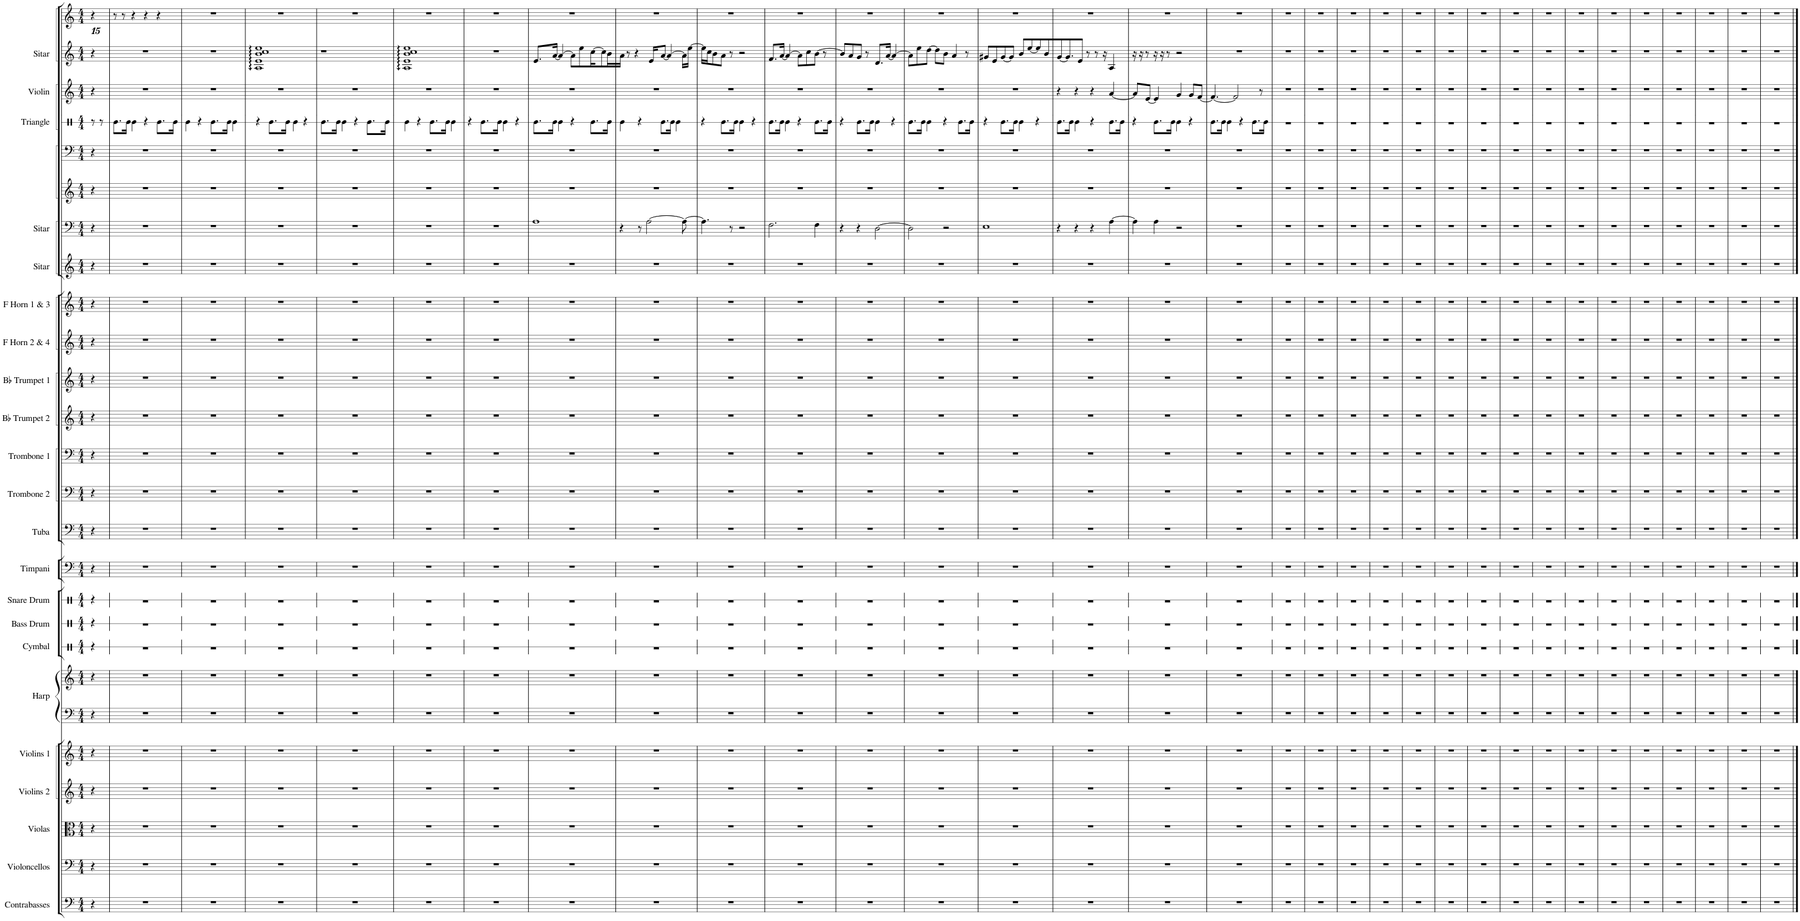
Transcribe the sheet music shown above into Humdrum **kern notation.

**kern	**kern	**kern	**kern	**kern	**kern	**kern	**kern	**kern	**kern	**kern	**kern	**kern	**kern	**kern	**kern	**kern	**kern	**kern	**kern	**kern	**kern	**kern	**kern	**kern	**kern
*part25	*part24	*part23	*part22	*part21	*part20	*part20	*part19	*part18	*part17	*part16	*part15	*part14	*part13	*part12	*part11	*part10	*part9	*part8	*part7	*part6	*part5	*part4	*part3	*part2	*part1
*staff26	*staff25	*staff24	*staff23	*staff22	*staff21	*staff20	*staff19	*staff18	*staff17	*staff16	*staff15	*staff14	*staff13	*staff12	*staff11	*staff10	*staff9	*staff8	*staff7	*staff6	*staff5	*staff4	*staff3	*staff2	*staff1
*I"Contrabasses	*I"Violoncellos	*I"Violas	*I"Violins 2	*I"Violins 1	*I"Harp	*	*I"Cymbal	*I"Bass Drum	*I"Snare Drum	*I"Timpani	*I"Tuba	*I"Trombone 2	*I"Trombone 1	*I"Bb Trumpet 2	*I"Bb Trumpet 1	*I"F Horn 2 &amp; 4	*I"F Horn 1 &amp; 3	*I"Sitar	*I"Sitar	*I"Bb Clarinet 2	*I"Bb Clarinet 1	*I"Triangle	*I"Violin	*I"Sitar	*I"Flute 1
*I'Cbs.	*I'Vcs.	*I'Vlas.	*I'Vlns. 2	*I'Vlns. 1	*I'Hrp.	*	*I'Cym.	*I'B. Dr.	*I'Sn. Dr.	*I'Timp.	*I'Tba.	*I'Tbn. 2	*I'Tbn. 1	*I'Bb Tpt. 2	*I'Bb Tpt. 1	*I'F Hn. 2 4	*I'F Hn. 1 3	*I'Si.	*I'Si.	*I'Bb Cl. 2	*I'Bb Cl. 1	*I'Trgl.	*I'Vln.	*I'Si.	*I'Fl. 1
*	*	*	*	*	*	*	*stria1	*stria1	*stria1	*	*	*	*	*	*	*	*	*	*	*	*	*stria1	*	*	*
*clefF4	*clefF4	*clefC3	*clefG2	*clefG2	*clefF4	*clefG2	*clefX	*clefX	*clefX	*clefF4	*clefF4	*clefF4	*clefF4	*clefG2	*clefG2	*clefG2	*clefG2	*clefG2	*clefF4	*clefG2	*clefF4	*clefX	*clefG2	*clefG2	*clefG2
*Trd7c12	*	*	*	*	*	*	*	*	*	*	*	*	*	*Trd1c2	*Trd1c2	*Trd4c7	*Trd4c7	*	*	*Trd1c2	*Trd1c2	*	*	*	*
*k[]	*k[]	*k[]	*k[]	*k[]	*k[]	*k[]	*k[]	*k[]	*k[]	*k[]	*k[]	*k[]	*k[]	*k[]	*k[]	*k[]	*k[]	*k[]	*k[]	*k[]	*k[]	*k[]	*k[]	*k[]	*k[]
*M4/4	*M4/4	*M4/4	*M4/4	*M4/4	*M4/4	*M4/4	*M4/4	*M4/4	*M4/4	*M4/4	*M4/4	*M4/4	*M4/4	*M4/4	*M4/4	*M4/4	*M4/4	*M4/4	*M4/4	*M4/4	*M4/4	*M4/4	*M4/4	*M4/4	*M4/4
*	*	*	*	*	*	*	*	*	*	*	*	*	*	*	*	*	*	*	*	*	*	*	*	*	*15ba
=	=	=	=	=	=	=	=	=	=	=	=	=	=	=	=	=	=	=	=	=	=	=	=	=	=
4r	4r	4r	4r	4r	4r	4r	4r	4r	4r	4r	4r	4r	4r	4r	4r	4r	4r	4r	4r	4r	4r	8r	4r	4r	4r
.	.	.	.	.	.	.	.	.	.	.	.	.	.	.	.	.	.	.	.	.	.	8r	.	.	.
=1	=1	=1	=1	=1	=1	=1	=1	=1	=1	=1	=1	=1	=1	=1	=1	=1	=1	=1	=1	=1	=1	=1	=1	=1	=1
*	*	*	*	*	*	*	*	*	*	*	*	*	*	*	*	*	*	*	*	*	*	*	*	*	*X15ba
1r	1r	1r	1r	1r	1r	1r	1r	1r	1r	1r	1r	1r	1r	1r	1r	1r	1r	1r	1r	1r	1r	8.Re\L	1r	1r	8r
.	.	.	.	.	.	.	.	.	.	.	.	.	.	.	.	.	.	.	.	.	.	.	.	.	8r
.	.	.	.	.	.	.	.	.	.	.	.	.	.	.	.	.	.	.	.	.	.	16Re\JL	.	.	.
.	.	.	.	.	.	.	.	.	.	.	.	.	.	.	.	.	.	.	.	.	.	4Re\	.	.	4r
.	.	.	.	.	.	.	.	.	.	.	.	.	.	.	.	.	.	.	.	.	.	4r	.	.	4r
.	.	.	.	.	.	.	.	.	.	.	.	.	.	.	.	.	.	.	.	.	.	8.Re\L	.	.	4r
.	.	.	.	.	.	.	.	.	.	.	.	.	.	.	.	.	.	.	.	.	.	16Re\Jk	.	.	.
=2	=2	=2	=2	=2	=2	=2	=2	=2	=2	=2	=2	=2	=2	=2	=2	=2	=2	=2	=2	=2	=2	=2	=2	=2	=2
1r	1r	1r	1r	1r	1r	1r	1r	1r	1r	1r	1r	1r	1r	1r	1r	1r	1r	1r	1r	1r	1r	4Re\	1r	1r	1r
.	.	.	.	.	.	.	.	.	.	.	.	.	.	.	.	.	.	.	.	.	.	4r	.	.	.
.	.	.	.	.	.	.	.	.	.	.	.	.	.	.	.	.	.	.	.	.	.	8.Re\L	.	.	.
.	.	.	.	.	.	.	.	.	.	.	.	.	.	.	.	.	.	.	.	.	.	16Re\Jk	.	.	.
.	.	.	.	.	.	.	.	.	.	.	.	.	.	.	.	.	.	.	.	.	.	4Re\	.	.	.
=3	=3	=3	=3	=3	=3	=3	=3	=3	=3	=3	=3	=3	=3	=3	=3	=3	=3	=3	=3	=3	=3	=3	=3	=3	=3
1r	1r	1r	1r	1r	1r	1r	1r	1r	1r	1r	1r	1r	1r	1r	1r	1r	1r	1r	1r	1r	1r	4r	1r	1A:: 1e:: 1b:: 1cc:: 1ee::	1r
.	.	.	.	.	.	.	.	.	.	.	.	.	.	.	.	.	.	.	.	.	.	8.Re\L	.	.	.
.	.	.	.	.	.	.	.	.	.	.	.	.	.	.	.	.	.	.	.	.	.	16Re\Jk	.	.	.
.	.	.	.	.	.	.	.	.	.	.	.	.	.	.	.	.	.	.	.	.	.	4Re\	.	.	.
.	.	.	.	.	.	.	.	.	.	.	.	.	.	.	.	.	.	.	.	.	.	4r	.	.	.
=4	=4	=4	=4	=4	=4	=4	=4	=4	=4	=4	=4	=4	=4	=4	=4	=4	=4	=4	=4	=4	=4	=4	=4	=4	=4
1r	1r	1r	1r	1r	1r	1r	1r	1r	1r	1r	1r	1r	1r	1r	1r	1r	1r	1r	1r	1r	1r	8.Re\L	1r	1r	1r
.	.	.	.	.	.	.	.	.	.	.	.	.	.	.	.	.	.	.	.	.	.	16Re\Jk	.	.	.
.	.	.	.	.	.	.	.	.	.	.	.	.	.	.	.	.	.	.	.	.	.	4Re\	.	.	.
.	.	.	.	.	.	.	.	.	.	.	.	.	.	.	.	.	.	.	.	.	.	4r	.	.	.
.	.	.	.	.	.	.	.	.	.	.	.	.	.	.	.	.	.	.	.	.	.	8.Re\L	.	.	.
.	.	.	.	.	.	.	.	.	.	.	.	.	.	.	.	.	.	.	.	.	.	16Re\Jk	.	.	.
=5	=5	=5	=5	=5	=5	=5	=5	=5	=5	=5	=5	=5	=5	=5	=5	=5	=5	=5	=5	=5	=5	=5	=5	=5	=5
1r	1r	1r	1r	1r	1r	1r	1r	1r	1r	1r	1r	1r	1r	1r	1r	1r	1r	1r	1r	1r	1r	4Re\	1r	1A:: 1e:: 1b:: 1cc:: 1ee::	1r
.	.	.	.	.	.	.	.	.	.	.	.	.	.	.	.	.	.	.	.	.	.	4r	.	.	.
.	.	.	.	.	.	.	.	.	.	.	.	.	.	.	.	.	.	.	.	.	.	8.Re\L	.	.	.
.	.	.	.	.	.	.	.	.	.	.	.	.	.	.	.	.	.	.	.	.	.	16Re\Jk	.	.	.
.	.	.	.	.	.	.	.	.	.	.	.	.	.	.	.	.	.	.	.	.	.	4Re\	.	.	.
=6	=6	=6	=6	=6	=6	=6	=6	=6	=6	=6	=6	=6	=6	=6	=6	=6	=6	=6	=6	=6	=6	=6	=6	=6	=6
1r	1r	1r	1r	1r	1r	1r	1r	1r	1r	1r	1r	1r	1r	1r	1r	1r	1r	1r	1r	1r	1r	4r	1r	1r	1r
.	.	.	.	.	.	.	.	.	.	.	.	.	.	.	.	.	.	.	.	.	.	8.Re\L	.	.	.
.	.	.	.	.	.	.	.	.	.	.	.	.	.	.	.	.	.	.	.	.	.	16Re\Jk	.	.	.
.	.	.	.	.	.	.	.	.	.	.	.	.	.	.	.	.	.	.	.	.	.	4Re\	.	.	.
.	.	.	.	.	.	.	.	.	.	.	.	.	.	.	.	.	.	.	.	.	.	4r	.	.	.
=7	=7	=7	=7	=7	=7	=7	=7	=7	=7	=7	=7	=7	=7	=7	=7	=7	=7	=7	=7	=7	=7	=7	=7	=7	=7
1r	1r	1r	1r	1r	1r	1r	1r	1r	1r	1r	1r	1r	1r	1r	1r	1r	1r	1r	1A	1r	1r	8.Re\L	1r	8.e/L	1r
.	.	.	.	.	.	.	.	.	.	.	.	.	.	.	.	.	.	.	.	.	.	16Re\Jk	.	[16a/Jk	.
.	.	.	.	.	.	.	.	.	.	.	.	.	.	.	.	.	.	.	.	.	.	4Re\	.	4a/_	.
.	.	.	.	.	.	.	.	.	.	.	.	.	.	.	.	.	.	.	.	.	.	4r	.	8a\L]	.
.	.	.	.	.	.	.	.	.	.	.	.	.	.	.	.	.	.	.	.	.	.	.	.	8ee\	.
.	.	.	.	.	.	.	.	.	.	.	.	.	.	.	.	.	.	.	.	.	.	8.Re\L	.	[16cc\K	.
.	.	.	.	.	.	.	.	.	.	.	.	.	.	.	.	.	.	.	.	.	.	.	.	8cc\]	.
.	.	.	.	.	.	.	.	.	.	.	.	.	.	.	.	.	.	.	.	.	.	16Re\Jk	.	16b\L	.
=8	=8	=8	=8	=8	=8	=8	=8	=8	=8	=8	=8	=8	=8	=8	=8	=8	=8	=8	=8	=8	=8	=8	=8	=8	=8
1r	1r	1r	1r	1r	1r	1r	1r	1r	1r	1r	1r	1r	1r	1r	1r	1r	1r	1r	4r	1r	1r	4Re\	1r	16a\JJ	1r
.	.	.	.	.	.	.	.	.	.	.	.	.	.	.	.	.	.	.	.	.	.	.	.	8r	.
.	.	.	.	.	.	.	.	.	.	.	.	.	.	.	.	.	.	.	.	.	.	.	.	4r	.
.	.	.	.	.	.	.	.	.	.	.	.	.	.	.	.	.	.	.	8r	.	.	4r	.	.	.
.	.	.	.	.	.	.	.	.	.	.	.	.	.	.	.	.	.	.	[2A\	.	.	.	.	.	.
.	.	.	.	.	.	.	.	.	.	.	.	.	.	.	.	.	.	.	.	.	.	.	.	16e/KL	.
.	.	.	.	.	.	.	.	.	.	.	.	.	.	.	.	.	.	.	.	.	.	8.Re\L	.	[8a/J	.
.	.	.	.	.	.	.	.	.	.	.	.	.	.	.	.	.	.	.	.	.	.	.	.	4a/_	.
.	.	.	.	.	.	.	.	.	.	.	.	.	.	.	.	.	.	.	.	.	.	16Re\Jk	.	.	.
.	.	.	.	.	.	.	.	.	.	.	.	.	.	.	.	.	.	.	.	.	.	4Re\	.	.	.
.	.	.	.	.	.	.	.	.	.	.	.	.	.	.	.	.	.	.	8A\_	.	.	.	.	16a\LL]	.
.	.	.	.	.	.	.	.	.	.	.	.	.	.	.	.	.	.	.	.	.	.	.	.	[16ee\JJ	.
=9	=9	=9	=9	=9	=9	=9	=9	=9	=9	=9	=9	=9	=9	=9	=9	=9	=9	=9	=9	=9	=9	=9	=9	=9	=9
1r	1r	1r	1r	1r	1r	1r	1r	1r	1r	1r	1r	1r	1r	1r	1r	1r	1r	1r	4.A\]	1r	1r	4r	1r	16ee\LL]	1r
.	.	.	.	.	.	.	.	.	.	.	.	.	.	.	.	.	.	.	.	.	.	.	.	16cc\J	.
.	.	.	.	.	.	.	.	.	.	.	.	.	.	.	.	.	.	.	.	.	.	.	.	8b\	.
.	.	.	.	.	.	.	.	.	.	.	.	.	.	.	.	.	.	.	.	.	.	8.Re\L	.	8a\J	.
.	.	.	.	.	.	.	.	.	.	.	.	.	.	.	.	.	.	.	8r	.	.	.	.	8r	.
.	.	.	.	.	.	.	.	.	.	.	.	.	.	.	.	.	.	.	.	.	.	16Re\Jk	.	.	.
.	.	.	.	.	.	.	.	.	.	.	.	.	.	.	.	.	.	.	2r	.	.	4Re\	.	2r	.
.	.	.	.	.	.	.	.	.	.	.	.	.	.	.	.	.	.	.	.	.	.	4r	.	.	.
=10	=10	=10	=10	=10	=10	=10	=10	=10	=10	=10	=10	=10	=10	=10	=10	=10	=10	=10	=10	=10	=10	=10	=10	=10	=10
1r	1r	1r	1r	1r	1r	1r	1r	1r	1r	1r	1r	1r	1r	1r	1r	1r	1r	1r	2.F\	1r	1r	8.Re\L	1r	8.f/L	1r
.	.	.	.	.	.	.	.	.	.	.	.	.	.	.	.	.	.	.	.	.	.	16Re\JL	.	[16a/Jk	.
.	.	.	.	.	.	.	.	.	.	.	.	.	.	.	.	.	.	.	.	.	.	4Re\	.	4a/_	.
.	.	.	.	.	.	.	.	.	.	.	.	.	.	.	.	.	.	.	.	.	.	4r	.	8a\L]	.
.	.	.	.	.	.	.	.	.	.	.	.	.	.	.	.	.	.	.	.	.	.	.	.	8cc\	.
.	.	.	.	.	.	.	.	.	.	.	.	.	.	.	.	.	.	.	4F\	.	.	8.Re\L	.	[8b\J	.
.	.	.	.	.	.	.	.	.	.	.	.	.	.	.	.	.	.	.	.	.	.	.	.	8r	.
.	.	.	.	.	.	.	.	.	.	.	.	.	.	.	.	.	.	.	.	.	.	16Re\Jk	.	.	.
=11	=11	=11	=11	=11	=11	=11	=11	=11	=11	=11	=11	=11	=11	=11	=11	=11	=11	=11	=11	=11	=11	=11	=11	=11	=11
1r	1r	1r	1r	1r	1r	1r	1r	1r	1r	1r	1r	1r	1r	1r	1r	1r	1r	1r	4r	1r	1r	4r	1r	8b/L]	1r
.	.	.	.	.	.	.	.	.	.	.	.	.	.	.	.	.	.	.	.	.	.	.	.	8a/	.
.	.	.	.	.	.	.	.	.	.	.	.	.	.	.	.	.	.	.	4r	.	.	8.Re\L	.	8g/J	.
.	.	.	.	.	.	.	.	.	.	.	.	.	.	.	.	.	.	.	.	.	.	.	.	8r	.
.	.	.	.	.	.	.	.	.	.	.	.	.	.	.	.	.	.	.	.	.	.	16Re\Jk	.	.	.
.	.	.	.	.	.	.	.	.	.	.	.	.	.	.	.	.	.	.	[2D\	.	.	4Re\	.	8.d/L	.
.	.	.	.	.	.	.	.	.	.	.	.	.	.	.	.	.	.	.	.	.	.	.	.	[16a/Jk	.
.	.	.	.	.	.	.	.	.	.	.	.	.	.	.	.	.	.	.	.	.	.	4r	.	4a/_	.
=12	=12	=12	=12	=12	=12	=12	=12	=12	=12	=12	=12	=12	=12	=12	=12	=12	=12	=12	=12	=12	=12	=12	=12	=12	=12
1r	1r	1r	1r	1r	1r	1r	1r	1r	1r	1r	1r	1r	1r	1r	1r	1r	1r	1r	2D\]	1r	1r	8.Re\L	1r	8a\L]	1r
.	.	.	.	.	.	.	.	.	.	.	.	.	.	.	.	.	.	.	.	.	.	.	.	8ee\	.
.	.	.	.	.	.	.	.	.	.	.	.	.	.	.	.	.	.	.	.	.	.	16Re\JL	.	.	.
.	.	.	.	.	.	.	.	.	.	.	.	.	.	.	.	.	.	.	.	.	.	4Re\	.	[8dd\J	.
.	.	.	.	.	.	.	.	.	.	.	.	.	.	.	.	.	.	.	.	.	.	.	.	8dd\L]	.
.	.	.	.	.	.	.	.	.	.	.	.	.	.	.	.	.	.	.	2r	.	.	4r	.	8b\J	.
.	.	.	.	.	.	.	.	.	.	.	.	.	.	.	.	.	.	.	.	.	.	.	.	4a/	.
.	.	.	.	.	.	.	.	.	.	.	.	.	.	.	.	.	.	.	.	.	.	8.Re\L	.	.	.
.	.	.	.	.	.	.	.	.	.	.	.	.	.	.	.	.	.	.	.	.	.	.	.	8r	.
.	.	.	.	.	.	.	.	.	.	.	.	.	.	.	.	.	.	.	.	.	.	16Re\Jk	.	.	.
=13	=13	=13	=13	=13	=13	=13	=13	=13	=13	=13	=13	=13	=13	=13	=13	=13	=13	=13	=13	=13	=13	=13	=13	=13	=13
1r	1r	1r	1r	1r	1r	1r	1r	1r	1r	1r	1r	1r	1r	1r	1r	1r	1r	1r	1E	1r	1r	4r	1r	8g#X/L	1r
.	.	.	.	.	.	.	.	.	.	.	.	.	.	.	.	.	.	.	.	.	.	.	.	8e/	.
.	.	.	.	.	.	.	.	.	.	.	.	.	.	.	.	.	.	.	.	.	.	8.Re\L	.	[8g#/	.
.	.	.	.	.	.	.	.	.	.	.	.	.	.	.	.	.	.	.	.	.	.	.	.	8g#/J]	.
.	.	.	.	.	.	.	.	.	.	.	.	.	.	.	.	.	.	.	.	.	.	16Re\Jk	.	.	.
.	.	.	.	.	.	.	.	.	.	.	.	.	.	.	.	.	.	.	.	.	.	4Re\	.	8b/L	.
.	.	.	.	.	.	.	.	.	.	.	.	.	.	.	.	.	.	.	.	.	.	.	.	[8ee/	.
.	.	.	.	.	.	.	.	.	.	.	.	.	.	.	.	.	.	.	.	.	.	4r	.	8ee/]	.
.	.	.	.	.	.	.	.	.	.	.	.	.	.	.	.	.	.	.	.	.	.	.	.	8b/	.
=14	=14	=14	=14	=14	=14	=14	=14	=14	=14	=14	=14	=14	=14	=14	=14	=14	=14	=14	=14	=14	=14	=14	=14	=14	=14
1r	1r	1r	1r	1r	1r	1r	1r	1r	1r	1r	1r	1r	1r	1r	1r	1r	1r	1r	4r	1r	1r	8.Re\L	4r	[8g/	1r
.	.	.	.	.	.	.	.	.	.	.	.	.	.	.	.	.	.	.	.	.	.	.	.	8.g/]	.
.	.	.	.	.	.	.	.	.	.	.	.	.	.	.	.	.	.	.	.	.	.	16Re\JL	.	.	.
.	.	.	.	.	.	.	.	.	.	.	.	.	.	.	.	.	.	.	4r	.	.	4Re\	4r	.	.
.	.	.	.	.	.	.	.	.	.	.	.	.	.	.	.	.	.	.	.	.	.	.	.	8e/J	.
.	.	.	.	.	.	.	.	.	.	.	.	.	.	.	.	.	.	.	.	.	.	.	.	8r	.
.	.	.	.	.	.	.	.	.	.	.	.	.	.	.	.	.	.	.	4r	.	.	4r	4r	.	.
.	.	.	.	.	.	.	.	.	.	.	.	.	.	.	.	.	.	.	.	.	.	.	.	8r	.
.	.	.	.	.	.	.	.	.	.	.	.	.	.	.	.	.	.	.	.	.	.	.	.	16r	.
.	.	.	.	.	.	.	.	.	.	.	.	.	.	.	.	.	.	.	[4A\	.	.	8.Re\L	[4a/	4A/	.
.	.	.	.	.	.	.	.	.	.	.	.	.	.	.	.	.	.	.	.	.	.	16Re\Jk	.	.	.
=15	=15	=15	=15	=15	=15	=15	=15	=15	=15	=15	=15	=15	=15	=15	=15	=15	=15	=15	=15	=15	=15	=15	=15	=15	=15
1r	1r	1r	1r	1r	1r	1r	1r	1r	1r	1r	1r	1r	1r	1r	1r	1r	1r	1r	4A\]	1r	1r	4r	8a/L]	16r	1r
.	.	.	.	.	.	.	.	.	.	.	.	.	.	.	.	.	.	.	.	.	.	.	.	16r	.
.	.	.	.	.	.	.	.	.	.	.	.	.	.	.	.	.	.	.	.	.	.	.	[8e/J	8r	.
.	.	.	.	.	.	.	.	.	.	.	.	.	.	.	.	.	.	.	4A\	.	.	8.Re\L	4e/]	16r	.
.	.	.	.	.	.	.	.	.	.	.	.	.	.	.	.	.	.	.	.	.	.	.	.	16r	.
.	.	.	.	.	.	.	.	.	.	.	.	.	.	.	.	.	.	.	.	.	.	.	.	8r	.
.	.	.	.	.	.	.	.	.	.	.	.	.	.	.	.	.	.	.	.	.	.	16Re\Jk	.	.	.
.	.	.	.	.	.	.	.	.	.	.	.	.	.	.	.	.	.	.	2r	.	.	4Re\	4g/	2r	.
.	.	.	.	.	.	.	.	.	.	.	.	.	.	.	.	.	.	.	.	.	.	4r	8g/L	.	.
.	.	.	.	.	.	.	.	.	.	.	.	.	.	.	.	.	.	.	.	.	.	.	[8f/J	.	.
=16	=16	=16	=16	=16	=16	=16	=16	=16	=16	=16	=16	=16	=16	=16	=16	=16	=16	=16	=16	=16	=16	=16	=16	=16	=16
1r	1r	1r	1r	1r	1r	1r	1r	1r	1r	1r	1r	1r	1r	1r	1r	1r	1r	1r	1r	1r	1r	8.Re\L	4.f/_	1r	1r
.	.	.	.	.	.	.	.	.	.	.	.	.	.	.	.	.	.	.	.	.	.	16Re\JL	.	.	.
.	.	.	.	.	.	.	.	.	.	.	.	.	.	.	.	.	.	.	.	.	.	4Re\	.	.	.
.	.	.	.	.	.	.	.	.	.	.	.	.	.	.	.	.	.	.	.	.	.	.	2f/]	.	.
.	.	.	.	.	.	.	.	.	.	.	.	.	.	.	.	.	.	.	.	.	.	4r	.	.	.
.	.	.	.	.	.	.	.	.	.	.	.	.	.	.	.	.	.	.	.	.	.	8.Re\L	.	.	.
.	.	.	.	.	.	.	.	.	.	.	.	.	.	.	.	.	.	.	.	.	.	.	8r	.	.
.	.	.	.	.	.	.	.	.	.	.	.	.	.	.	.	.	.	.	.	.	.	16Re\Jk	.	.	.
=17	=17	=17	=17	=17	=17	=17	=17	=17	=17	=17	=17	=17	=17	=17	=17	=17	=17	=17	=17	=17	=17	=17	=17	=17	=17
1r	1r	1r	1r	1r	1r	1r	1r	1r	1r	1r	1r	1r	1r	1r	1r	1r	1r	1r	1r	1r	1r	1r	1r	1r	1r
=18	=18	=18	=18	=18	=18	=18	=18	=18	=18	=18	=18	=18	=18	=18	=18	=18	=18	=18	=18	=18	=18	=18	=18	=18	=18
1r	1r	1r	1r	1r	1r	1r	1r	1r	1r	1r	1r	1r	1r	1r	1r	1r	1r	1r	1r	1r	1r	1r	1r	1r	1r
=19	=19	=19	=19	=19	=19	=19	=19	=19	=19	=19	=19	=19	=19	=19	=19	=19	=19	=19	=19	=19	=19	=19	=19	=19	=19
1r	1r	1r	1r	1r	1r	1r	1r	1r	1r	1r	1r	1r	1r	1r	1r	1r	1r	1r	1r	1r	1r	1r	1r	1r	1r
=20	=20	=20	=20	=20	=20	=20	=20	=20	=20	=20	=20	=20	=20	=20	=20	=20	=20	=20	=20	=20	=20	=20	=20	=20	=20
1r	1r	1r	1r	1r	1r	1r	1r	1r	1r	1r	1r	1r	1r	1r	1r	1r	1r	1r	1r	1r	1r	1r	1r	1r	1r
=21	=21	=21	=21	=21	=21	=21	=21	=21	=21	=21	=21	=21	=21	=21	=21	=21	=21	=21	=21	=21	=21	=21	=21	=21	=21
1r	1r	1r	1r	1r	1r	1r	1r	1r	1r	1r	1r	1r	1r	1r	1r	1r	1r	1r	1r	1r	1r	1r	1r	1r	1r
=22	=22	=22	=22	=22	=22	=22	=22	=22	=22	=22	=22	=22	=22	=22	=22	=22	=22	=22	=22	=22	=22	=22	=22	=22	=22
1r	1r	1r	1r	1r	1r	1r	1r	1r	1r	1r	1r	1r	1r	1r	1r	1r	1r	1r	1r	1r	1r	1r	1r	1r	1r
=23	=23	=23	=23	=23	=23	=23	=23	=23	=23	=23	=23	=23	=23	=23	=23	=23	=23	=23	=23	=23	=23	=23	=23	=23	=23
1r	1r	1r	1r	1r	1r	1r	1r	1r	1r	1r	1r	1r	1r	1r	1r	1r	1r	1r	1r	1r	1r	1r	1r	1r	1r
=24	=24	=24	=24	=24	=24	=24	=24	=24	=24	=24	=24	=24	=24	=24	=24	=24	=24	=24	=24	=24	=24	=24	=24	=24	=24
1r	1r	1r	1r	1r	1r	1r	1r	1r	1r	1r	1r	1r	1r	1r	1r	1r	1r	1r	1r	1r	1r	1r	1r	1r	1r
=25	=25	=25	=25	=25	=25	=25	=25	=25	=25	=25	=25	=25	=25	=25	=25	=25	=25	=25	=25	=25	=25	=25	=25	=25	=25
1r	1r	1r	1r	1r	1r	1r	1r	1r	1r	1r	1r	1r	1r	1r	1r	1r	1r	1r	1r	1r	1r	1r	1r	1r	1r
=26	=26	=26	=26	=26	=26	=26	=26	=26	=26	=26	=26	=26	=26	=26	=26	=26	=26	=26	=26	=26	=26	=26	=26	=26	=26
1r	1r	1r	1r	1r	1r	1r	1r	1r	1r	1r	1r	1r	1r	1r	1r	1r	1r	1r	1r	1r	1r	1r	1r	1r	1r
=27	=27	=27	=27	=27	=27	=27	=27	=27	=27	=27	=27	=27	=27	=27	=27	=27	=27	=27	=27	=27	=27	=27	=27	=27	=27
1r	1r	1r	1r	1r	1r	1r	1r	1r	1r	1r	1r	1r	1r	1r	1r	1r	1r	1r	1r	1r	1r	1r	1r	1r	1r
=28	=28	=28	=28	=28	=28	=28	=28	=28	=28	=28	=28	=28	=28	=28	=28	=28	=28	=28	=28	=28	=28	=28	=28	=28	=28
1r	1r	1r	1r	1r	1r	1r	1r	1r	1r	1r	1r	1r	1r	1r	1r	1r	1r	1r	1r	1r	1r	1r	1r	1r	1r
=29	=29	=29	=29	=29	=29	=29	=29	=29	=29	=29	=29	=29	=29	=29	=29	=29	=29	=29	=29	=29	=29	=29	=29	=29	=29
1r	1r	1r	1r	1r	1r	1r	1r	1r	1r	1r	1r	1r	1r	1r	1r	1r	1r	1r	1r	1r	1r	1r	1r	1r	1r
=30	=30	=30	=30	=30	=30	=30	=30	=30	=30	=30	=30	=30	=30	=30	=30	=30	=30	=30	=30	=30	=30	=30	=30	=30	=30
1r	1r	1r	1r	1r	1r	1r	1r	1r	1r	1r	1r	1r	1r	1r	1r	1r	1r	1r	1r	1r	1r	1r	1r	1r	1r
=31	=31	=31	=31	=31	=31	=31	=31	=31	=31	=31	=31	=31	=31	=31	=31	=31	=31	=31	=31	=31	=31	=31	=31	=31	=31
1r	1r	1r	1r	1r	1r	1r	1r	1r	1r	1r	1r	1r	1r	1r	1r	1r	1r	1r	1r	1r	1r	1r	1r	1r	1r
=32	=32	=32	=32	=32	=32	=32	=32	=32	=32	=32	=32	=32	=32	=32	=32	=32	=32	=32	=32	=32	=32	=32	=32	=32	=32
1r	1r	1r	1r	1r	1r	1r	1r	1r	1r	1r	1r	1r	1r	1r	1r	1r	1r	1r	1r	1r	1r	1r	1r	1r	1r
==	==	==	==	==	==	==	==	==	==	==	==	==	==	==	==	==	==	==	==	==	==	==	==	==	==
*-	*-	*-	*-	*-	*-	*-	*-	*-	*-	*-	*-	*-	*-	*-	*-	*-	*-	*-	*-	*-	*-	*-	*-	*-	*-
